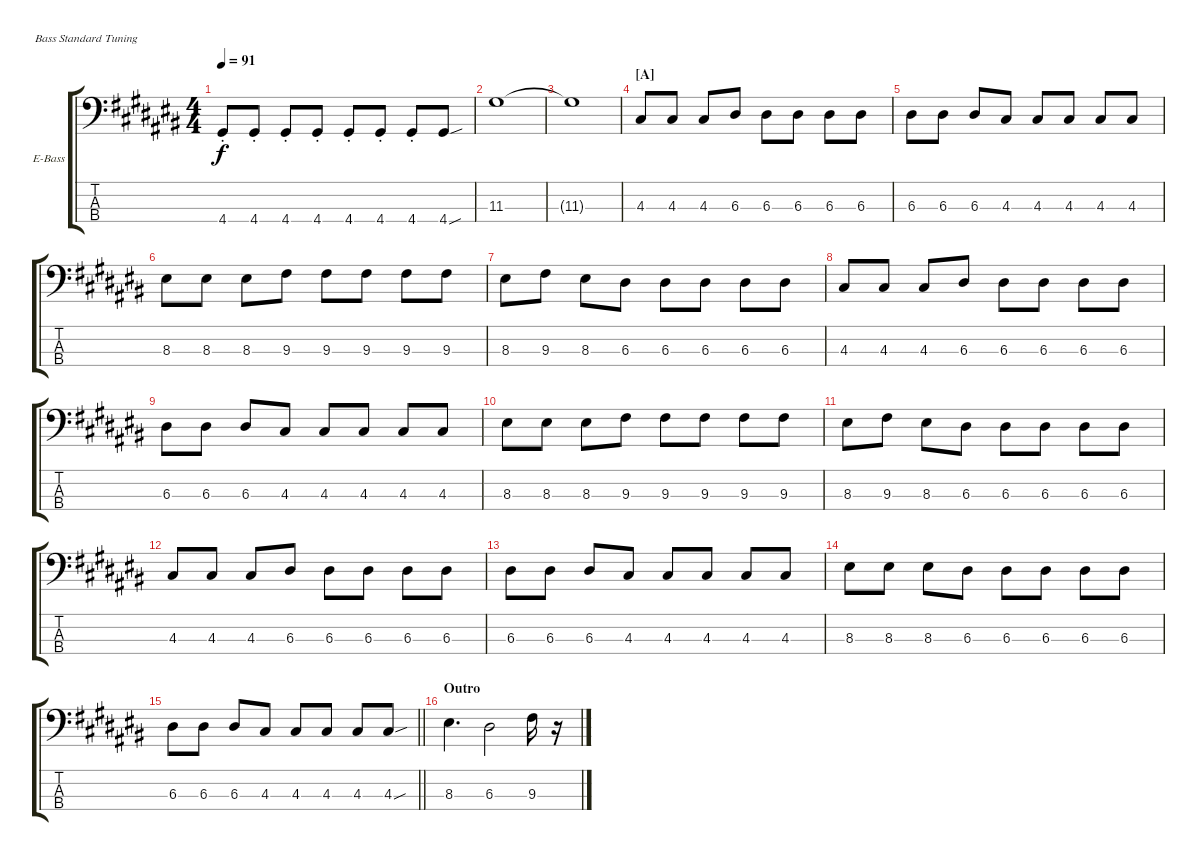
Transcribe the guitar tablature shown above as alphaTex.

\bracketExtendMode groupsimilarinstruments
\firstSystemTrackNameOrientation horizontal
\otherSystemsTrackNameOrientation horizontal
\track ("Nikolai Fraiture" "E-Bass") {instrument electricbasspick}
\staff {score tabs}
\tuning (G2 D2 A1 E1)
\ts (4 4)
\tempo 91
\clef f4
\ks c#
4.4{st}.8{dy f} 4.4{st}.8 4.4{st}.8 4.4{st}.8 4.4{st}.8 4.4{st}.8 4.4{st}.8 4.4{sou}.8 |
11.3.1 |
11.3{t}.1 |
\section ("A" "")
4.3.8 4.3.8 4.3.8 6.3.8 6.3.8 6.3.8 6.3.8 6.3.8 |
6.3.8 6.3.8 6.3.8 4.3.8 4.3.8 4.3.8 4.3.8 4.3.8 |
8.3.8 8.3.8 8.3.8 9.3.8 9.3.8 9.3.8 9.3.8 9.3.8 |
8.3.8 9.3.8 8.3.8 6.3.8 6.3.8 6.3.8 6.3.8 6.3.8 |
4.3.8 4.3.8 4.3.8 6.3.8 6.3.8 6.3.8 6.3.8 6.3.8 |
6.3.8 6.3.8 6.3.8 4.3.8 4.3.8 4.3.8 4.3.8 4.3.8 |
8.3.8 8.3.8 8.3.8 9.3.8 9.3.8 9.3.8 9.3.8 9.3.8 |
8.3.8 9.3.8 8.3.8 6.3.8 6.3.8 6.3.8 6.3.8 6.3.8 |
4.3.8 4.3.8 4.3.8 6.3.8 6.3.8 6.3.8 6.3.8 6.3.8 |
6.3.8 6.3.8 6.3.8 4.3.8 4.3.8 4.3.8 4.3.8 4.3.8 |
8.3.8 8.3.8 8.3.8 6.3.8 6.3.8 6.3.8 6.3.8 6.3.8 |
\barLineRight lightlight
6.3.8 6.3.8 6.3.8 4.3.8 4.3.8 4.3.8 4.3.8 4.3{sou}.8 |
\section ("" "Outro")
8.3.4{d} 6.3.2 9.3.16 r.16
